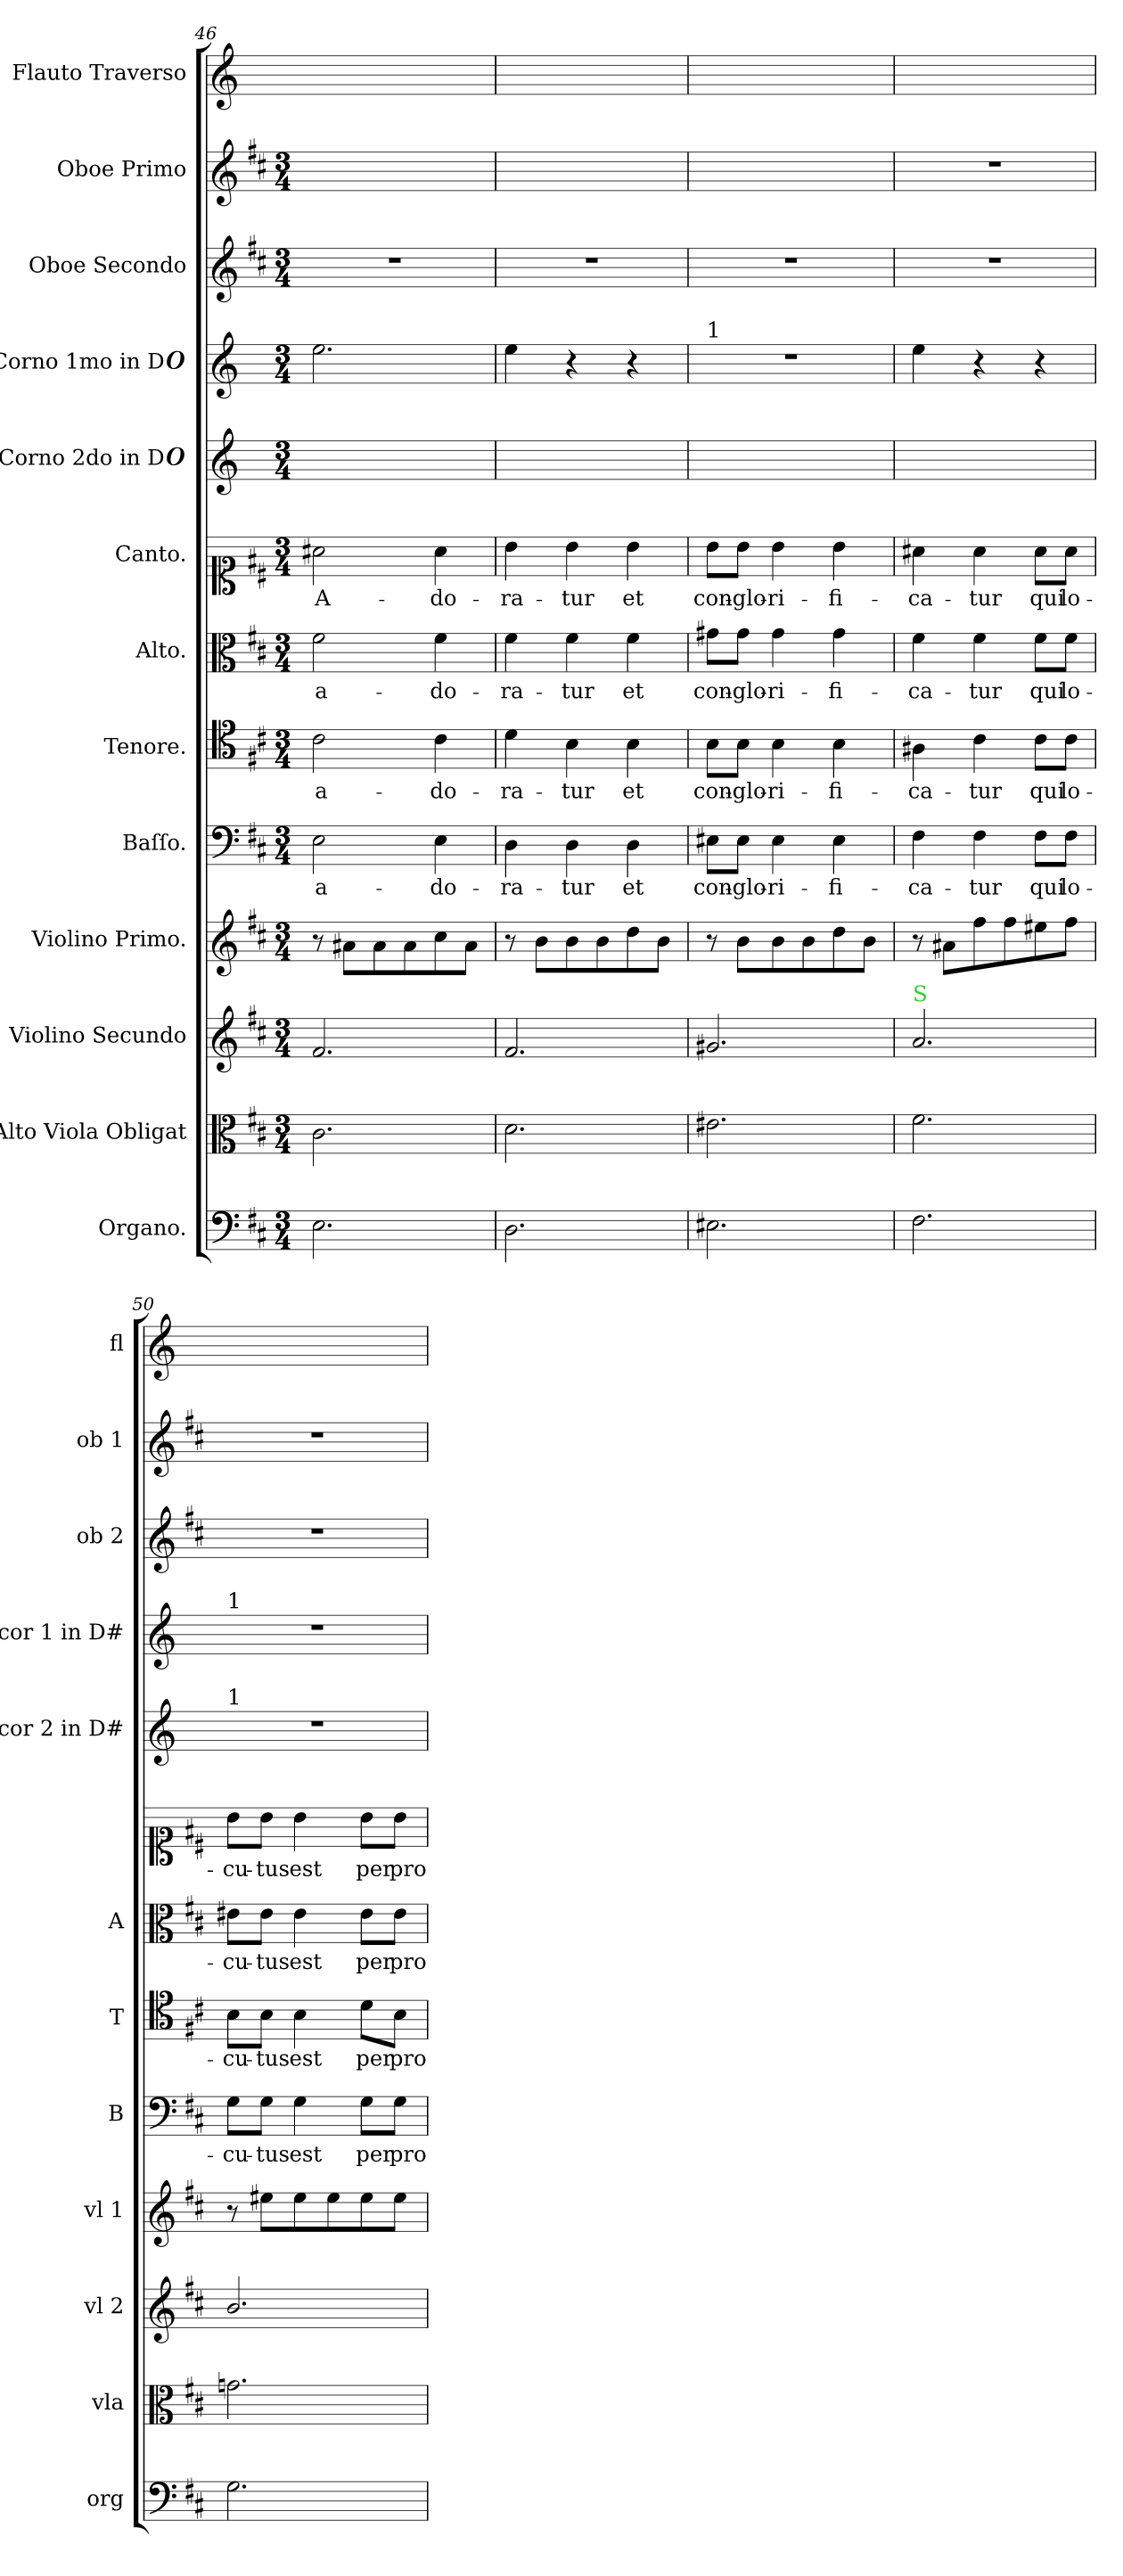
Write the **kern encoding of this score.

**kern	**kern	**kern	**kern	**kern	**text	**kern	**text	**kern	**text	**kern	**text	**kern	**kern	**kern	**kern	**kern
*part13	*part12	*part11	*part10	*part9	*part9	*part8	*part8	*part7	*part7	*part6	*part6	*part5	*part4	*part3	*part2	*part1
*staff13	*staff12	*staff11	*staff10	*staff9	*staff9	*staff8	*staff8	*staff7	*staff7	*staff6	*staff6	*staff5	*staff4	*staff3	*staff2	*staff1
*I"Organo.	*I"Alto Viola Obligat	*I"Violino Secundo	*I"Violino Primo.	*I"Baſſo.	*	*I"Tenore.	*	*I"Alto.	*	*I"Canto.	*	*I"Corno 2do in D#	*I"Corno 1mo in D#	*I"Oboe Secondo	*I"Oboe Primo	*I"Flauto Traverso
*I'org	*I'vla	*I'vl 2	*I'vl 1	*I'B	*	*I'T	*	*I'A	*	*	*	*I'cor 2 in D#	*I'cor 1 in D#	*I'ob 2	*I'ob 1	*I'fl
*clefF4	*clefC3	*clefG2	*clefG2	*clefF4	*	*clefC4	*	*clefC3	*	*clefC1	*	*clefG2	*clefG2	*clefG2	*clefG2	*clefG2
*	*	*	*	*	*	*	*	*	*	*	*	*ITrd6c10	*ITrd6c10	*	*	*
*k[f#c#]	*k[f#c#]	*k[f#c#]	*k[f#c#]	*k[f#c#]	*	*k[f#c#]	*	*k[f#c#]	*	*k[f#c#]	*	*k[f#c#]	*k[f#c#]	*k[f#c#]	*k[f#c#]	*
*D:	*D:	*D:	*D:	*D:	*	*D:	*	*D:	*	*D:	*	*	*	*D:	*D:	*
*M3/4	*M3/4	*M3/4	*M3/4	*M3/4	*	*M3/4	*	*M3/4	*	*M3/4	*	*M3/4	*M3/4	*M3/4	*M3/4	*
=46	=46	=46	=46	=46	=46	=46	=46	=46	=46	=46	=46	=46	=46	=46	=46	=46
2.E\	2.c#\	2.f#/	8r	2E\	a-	2c#\	a-	2f#\	a-	2a#X\	A-	2.ryy	2.f#\	2.r	2.ryy	2.ryy
.	.	.	8a#X\L	.	.	.	.	.	.	.	.	.	.	.	.	.
.	.	.	8a#\	.	.	.	.	.	.	.	.	.	.	.	.	.
.	.	.	8a#\	.	.	.	.	.	.	.	.	.	.	.	.	.
.	.	.	8cc#\	4E\	-do-	4c#\	-do-	4f#\	-do-	4a#\	-do-	.	.	.	.	.
.	.	.	8a#\J	.	.	.	.	.	.	.	.	.	.	.	.	.
=47	=47	=47	=47	=47	=47	=47	=47	=47	=47	=47	=47	=47	=47	=47	=47	=47
2.D\	2.d\	2.f#/	8r	4D\	-ra-	4d\	-ra-	4f#\	-ra-	4b\	-ra-	2.ryy	4f#\	2.r	2.ryy	2.ryy
.	.	.	8b\L	.	.	.	.	.	.	.	.	.	.	.	.	.
.	.	.	8b\	4D\	-tur	4B\	-tur	4f#\	-tur	4b\	-tur	.	4r	.	.	.
.	.	.	8b\	.	.	.	.	.	.	.	.	.	.	.	.	.
.	.	.	8dd\	4D\	et	4B\	et	4f#\	et	4b\	et	.	4r	.	.	.
.	.	.	8b\J	.	.	.	.	.	.	.	.	.	.	.	.	.
=48	=48	=48	=48	=48	=48	=48	=48	=48	=48	=48	=48	=48	=48	=48	=48	=48
!	!	!	!	!	!	!	!	!	!	!	!	!	!LO:TX:a:t=1	!	!	!
2.E#X\	2.e#X\	2.g#X/	8r	8E#X\L	con-	8B\L	con-	8g#X\L	con-	8b\L	con-	2.ryy	2.r	2.r	2.ryy	2.ryy
.	.	.	8b\L	8E#\J	-glo-	8B\J	-glo-	8g#\J	-glo-	8b\J	-glo-	.	.	.	.	.
.	.	.	8b\	4E#\	-ri-	4B\	-ri-	4g#\	-ri-	4b\	-ri-	.	.	.	.	.
.	.	.	8b\	.	.	.	.	.	.	.	.	.	.	.	.	.
.	.	.	8dd\	4E#\	-fi-	4B\	-fi-	4g#\	-fi-	4b\	-fi-	.	.	.	.	.
.	.	.	8b\J	.	.	.	.	.	.	.	.	.	.	.	.	.
=49	=49	=49	=49	=49	=49	=49	=49	=49	=49	=49	=49	=49	=49	=49	=49	=49
!	!	!LO:TX:a:color=limegreen:t=S	!	!	!	!	!	!	!	!	!	!	!	!	!	!
2.F#\	2.f#\	2.a/	8r	4F#\	-ca-	4A#X\	-ca-	4f#\	-ca-	4a#X\	-ca-	2.ryy	4f#\	2.r	2.r	2.ryy
.	.	.	8a#X\L	.	.	.	.	.	.	.	.	.	.	.	.	.
.	.	.	8ff#\	4F#\	-tur	4c#\	-tur	4f#\	-tur	4a#\	-tur	.	4r	.	.	.
.	.	.	8ff#\	.	.	.	.	.	.	.	.	.	.	.	.	.
.	.	.	8ee#X\	8F#\L	qui	8c#\L	qui	8f#\L	qui	8a#\L	qui	.	4r	.	.	.
.	.	.	8ff#\J	8F#\J	lo-	8c#\J	lo-	8f#\J	lo-	8a#\J	lo-	.	.	.	.	.
=50	=50	=50	=50	=50	=50	=50	=50	=50	=50	=50	=50	=50	=50	=50	=50	=50
!	!	!	!	!	!	!	!	!	!	!	!	!	!LO:TX:a:t=1	!	!	!
!	!	!	!	!	!	!	!	!	!	!	!	!LO:TX:a:t=1	!	!	!	!
2.G\	2.gn\	2.b/	8r	8G\L	-cu-	8B\L	-cu-	8e#X\L	-cu-	8b\L	-cu-	2.r	2.r	2.r	2.r	2.ryy
.	.	.	8ee#X\L	8G\J	-tus	8B\J	-tus	8e#\J	-tus	8b\J	-tus	.	.	.	.	.
.	.	.	8ee#\	4G\	est	4B\	est	4e#\	est	4b\	est	.	.	.	.	.
.	.	.	8ee#\	.	.	.	.	.	.	.	.	.	.	.	.	.
.	.	.	8ee#\	8G\L	per	8d\L	per	8e#\L	per	8b\L	per	.	.	.	.	.
.	.	.	8ee#\J	8G\J	pro-	8B\J	pro-	8e#\J	pro-	8b\J	pro-	.	.	.	.	.
=	=	=	=	=	=	=	=	=	=	=	=	=	=	=	=	=
*-	*-	*-	*-	*-	*-	*-	*-	*-	*-	*-	*-	*-	*-	*-	*-	*-
